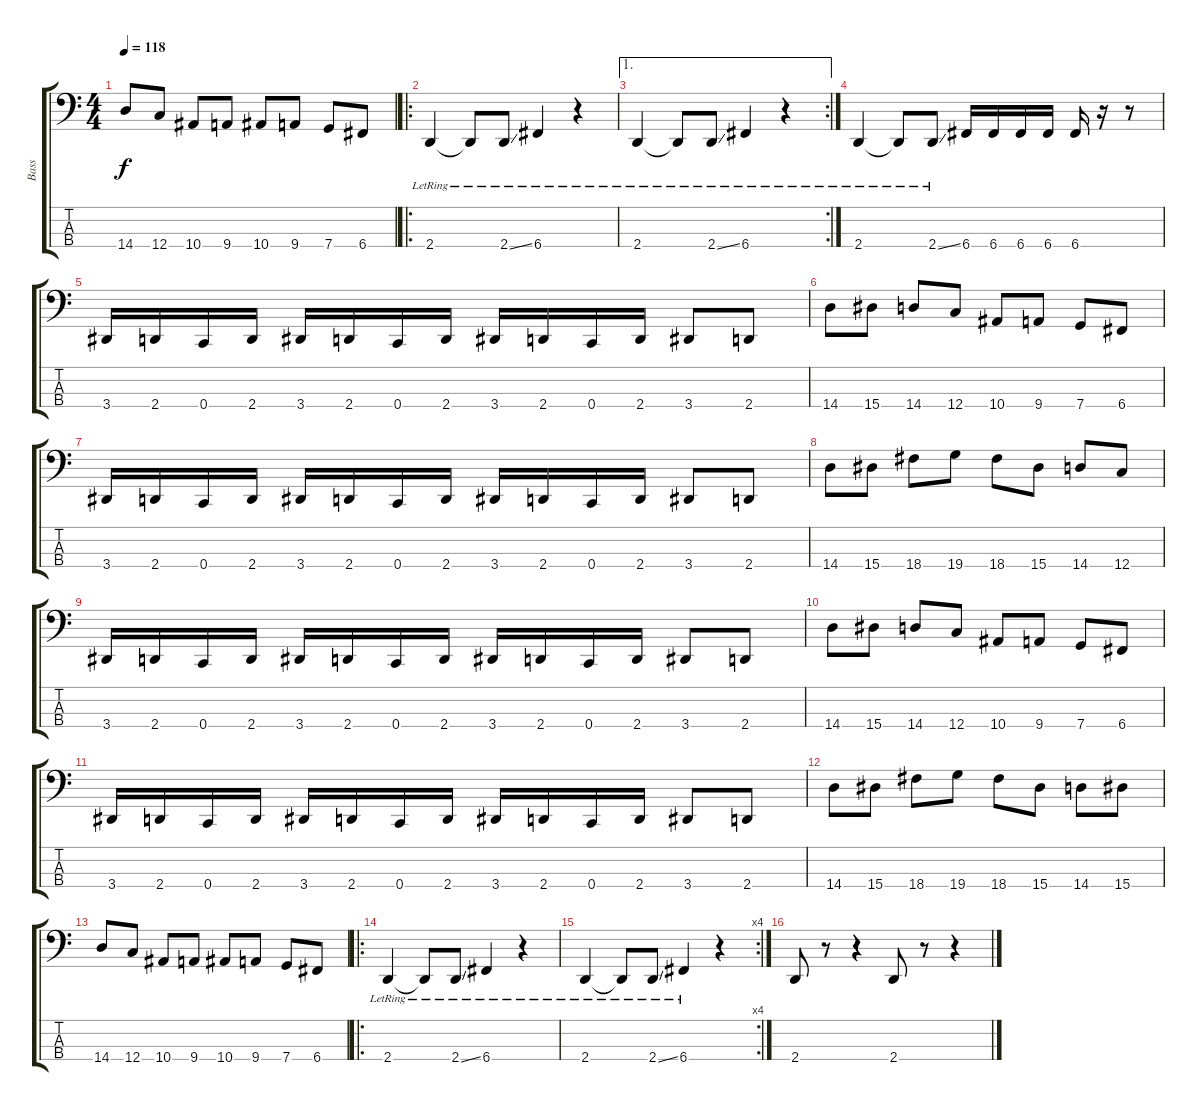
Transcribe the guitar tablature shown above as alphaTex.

\track ("Bass" "Bass") {instrument electricbassfinger}
\staff {score tabs}
\tuning (F2 C2 G1 C1) {hide}
\ts (4 4)
\tempo 118
\clef f4
\ks c
14.4.8{dy f} 12.4.8 10.4.8 9.4.8 10.4.8 9.4.8 7.4.8 6.4.8 |
\ro
2.4{lr}.4 2.4{lr t}.8 2.4{ss lr}.8 6.4{lr}.4 r.4 |
\ae 1
\rc 2
2.4{lr}.4 2.4{lr t}.8 2.4{ss lr}.8 6.4{lr}.4 r.4 |
2.4{lr}.4 2.4{lr t}.8 2.4{ss lr}.8 6.4.16 6.4.16 6.4.16 6.4.16 6.4.16 r.16 r.8 |
3.4.16 2.4.16 0.4.16 2.4.16 3.4.16 2.4.16 0.4.16 2.4.16 3.4.16 2.4.16 0.4.16 2.4.16 3.4.8 2.4.8 |
14.4.8 15.4.8 14.4.8 12.4.8 10.4.8 9.4.8 7.4.8 6.4.8 |
3.4.16 2.4.16 0.4.16 2.4.16 3.4.16 2.4.16 0.4.16 2.4.16 3.4.16 2.4.16 0.4.16 2.4.16 3.4.8 2.4.8 |
14.4.8 15.4.8 18.4.8 19.4.8 18.4.8 15.4.8 14.4.8 12.4.8 |
3.4.16 2.4.16 0.4.16 2.4.16 3.4.16 2.4.16 0.4.16 2.4.16 3.4.16 2.4.16 0.4.16 2.4.16 3.4.8 2.4.8 |
14.4.8 15.4.8 14.4.8 12.4.8 10.4.8 9.4.8 7.4.8 6.4.8 |
3.4.16 2.4.16 0.4.16 2.4.16 3.4.16 2.4.16 0.4.16 2.4.16 3.4.16 2.4.16 0.4.16 2.4.16 3.4.8 2.4.8 |
14.4.8 15.4.8 18.4.8 19.4.8 18.4.8 15.4.8 14.4.8 15.4.8 |
14.4.8 12.4.8 10.4.8 9.4.8 10.4.8 9.4.8 7.4.8 6.4.8 |
\ro
2.4{lr}.4 2.4{lr t}.8 2.4{ss lr}.8 6.4{lr}.4 r.4 |
\rc 4
2.4{lr}.4 2.4{lr t}.8 2.4{ss lr}.8 6.4{lr}.4 r.4 |
2.4.8 r.8 r.4 2.4.8 r.8 r.4
